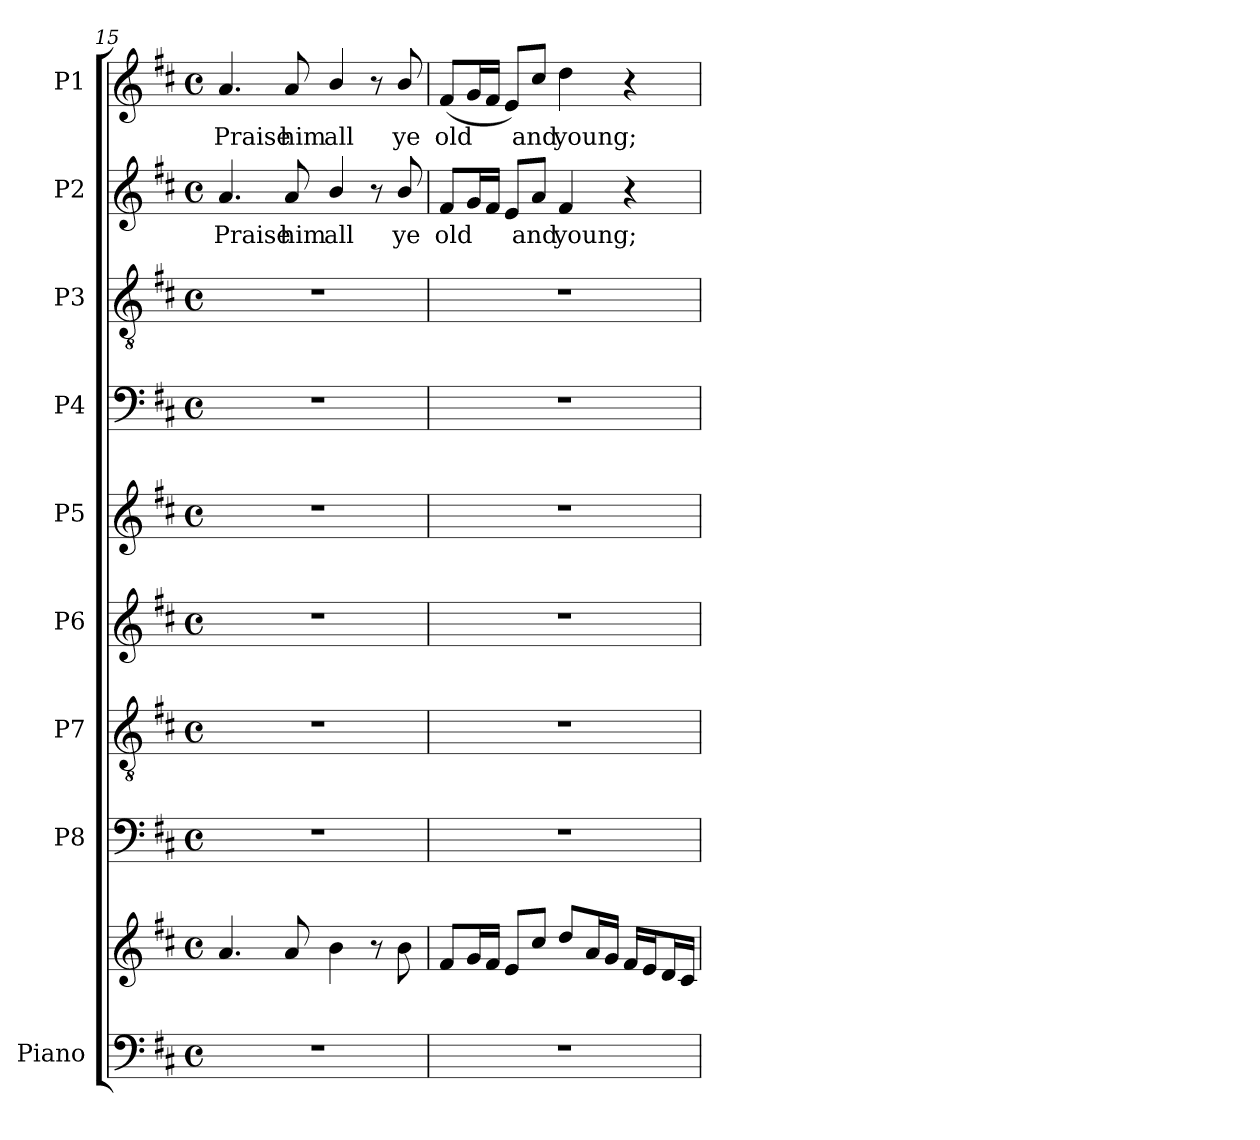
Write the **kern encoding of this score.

**kern	**kern	**kern	**kern	**kern	**kern	**kern	**kern	**kern	**text	**kern	**text
*part9	*part9	*part8	*part7	*part6	*part5	*part4	*part3	*part2	*part2	*part1	*part1
*staff10	*staff9	*staff8	*staff7	*staff6	*staff5	*staff4	*staff3	*staff2	*staff2	*staff1	*staff1
*I"Piano	*	*I"P8	*I"P7	*I"P6	*I"P5	*I"P4	*I"P3	*I"P2	*	*I"P1	*
*clefF4	*clefG2	*clefF4	*clefGv2	*clefG2	*clefG2	*clefF4	*clefGv2	*clefG2	*	*clefG2	*
*	*	*	*ITrd7c12	*	*	*	*ITrd7c12	*	*	*	*
*k[f#c#]	*k[f#c#]	*k[f#c#]	*k[f#c#]	*k[f#c#]	*k[f#c#]	*k[f#c#]	*k[f#c#]	*k[f#c#]	*	*k[f#c#]	*
*D:	*D:	*D:	*D:	*D:	*D:	*D:	*D:	*D:	*	*D:	*
*M4/4	*M4/4	*M4/4	*M4/4	*M4/4	*M4/4	*M4/4	*M4/4	*M4/4	*	*M4/4	*
*met(c)	*met(c)	*met(c)	*met(c)	*met(c)	*met(c)	*met(c)	*met(c)	*met(c)	*	*met(c)	*
=15	=15	=15	=15	=15	=15	=15	=15	=15	=15	=15	=15
!	!	!	!	!	!	!	!	!	!LO:LY:b:color=#000000	!	!
!	!	!	!	!	!	!	!	!	!	!	!LO:LY:b:color=#000000
1r	4.ai/	1r	1r	1r	1r	1r	1r	4.ai/	Praise	4.ai/	Praise
!	!	!	!	!	!	!	!	!	!LO:LY:b:color=#000000	!	!
!	!	!	!	!	!	!	!	!	!	!	!LO:LY:b:color=#000000
.	8ai/	.	.	.	.	.	.	8ai/	him	8ai/	him
!	!	!	!	!	!	!	!	!	!LO:LY:b:color=#000000	!	!
!	!	!	!	!	!	!	!	!	!	!	!LO:LY:b:color=#000000
.	4bi\	.	.	.	.	.	.	4bi/	all	4bi/	all
.	8r	.	.	.	.	.	.	8r	.	8r	.
!	!	!	!	!	!	!	!	!	!LO:LY:b:color=#000000	!	!
!	!	!	!	!	!	!	!	!	!	!	!LO:LY:b:color=#000000
.	8bi\	.	.	.	.	.	.	8bi/	ye	8bi/	ye
=16	=16	=16	=16	=16	=16	=16	=16	=16	=16	=16	=16
!	!	!	!	!	!	!	!	!	!LO:LY:b:color=#000000	!	!
!	!	!	!	!	!	!	!	!	!	!	!LO:LY:b:color=#000000
1r	8f#i/L	1r	1r	1r	1r	1r	1r	8f#i/L	old	(8f#i/L	old
!	!	!	!	!	!	!	!	!	!LO:LY:b:color=#000000	!	!
!	!	!	!	!	!	!	!	!	!	!	!LO:LY:b:color=#000000
.	16gi/L	.	.	.	.	.	.	16gi/L	.	16gi/L	.
!	!	!	!	!	!	!	!	!	!LO:LY:b:color=#000000	!	!
!	!	!	!	!	!	!	!	!	!	!	!LO:LY:b:color=#000000
.	16f#i/JJ	.	.	.	.	.	.	16f#i/JJ	.	16f#i/JJ	.
!	!	!	!	!	!	!	!	!	!LO:LY:b:color=#000000	!	!
!	!	!	!	!	!	!	!	!	!	!	!LO:LY:b:color=#000000
.	8ei/L	.	.	.	.	.	.	8ei/L	.	8ei/L)	.
!	!	!	!	!	!	!	!	!	!LO:LY:b:color=#000000	!	!
!	!	!	!	!	!	!	!	!	!	!	!LO:LY:b:color=#000000
.	8cc#i/J	.	.	.	.	.	.	8ai/J	and	8cc#i/J	and
!	!	!	!	!	!	!	!	!	!LO:LY:b:color=#000000	!	!
!	!	!	!	!	!	!	!	!	!	!	!LO:LY:b:color=#000000
.	8ddi/L	.	.	.	.	.	.	4f#i/	young;	4ddi\	young;
.	16ai/L	.	.	.	.	.	.	.	.	.	.
.	16gi/JJ	.	.	.	.	.	.	.	.	.	.
.	16f#i/LL	.	.	.	.	.	.	4r	.	4r	.
.	16ei/J	.	.	.	.	.	.	.	.	.	.
.	16di/L	.	.	.	.	.	.	.	.	.	.
.	16c#i/JJ	.	.	.	.	.	.	.	.	.	.
=	=	=	=	=	=	=	=	=	=	=	=
*-	*-	*-	*-	*-	*-	*-	*-	*-	*-	*-	*-
